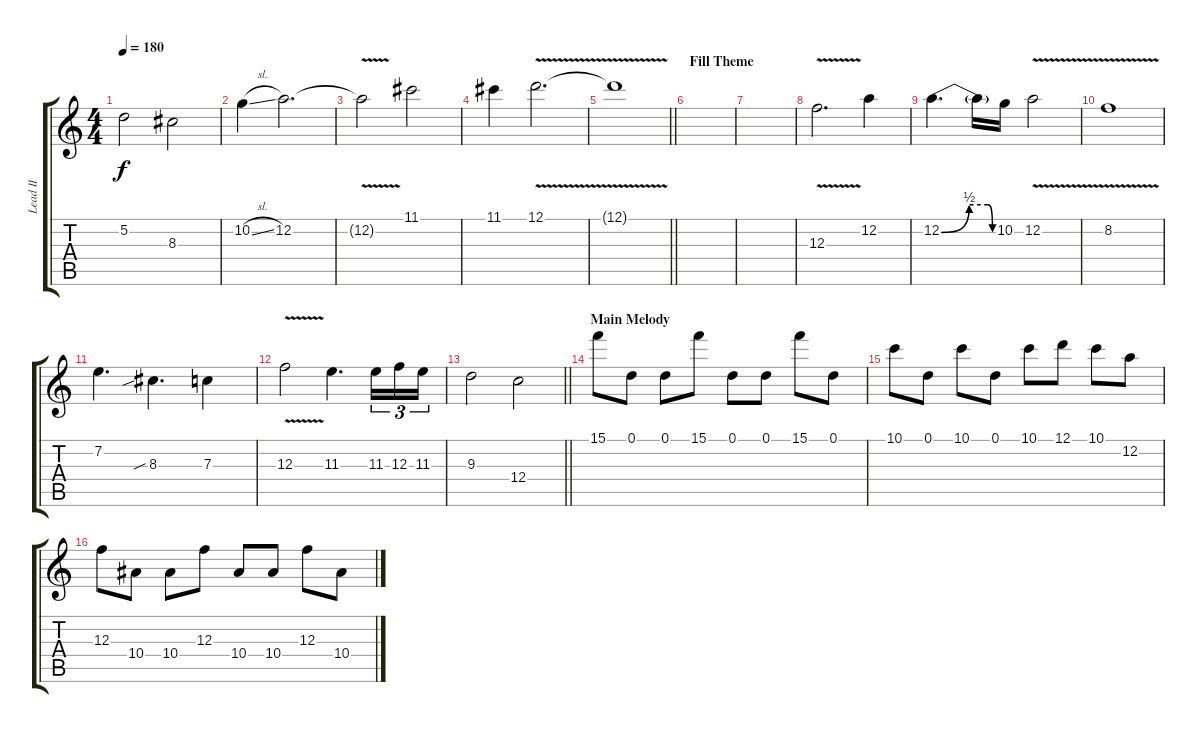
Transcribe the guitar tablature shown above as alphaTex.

\track ("Lead II" "Lead II") {instrument overdrivenguitar}
\staff {score tabs}
\tuning (D4 A3 F3 C3 G2 D2) {hide}
\ts (4 4)
\tempo 180
\clef g2
\ks c
5.2{t}.2{dy f} 8.3.2 |
10.2{sl}.4 12.2.2{d} |
12.2{v t}.2 11.1.2 |
11.1.4 12.1{v}.2{d} |
\barLineRight lightlight
12.1{t}.1 |
\section ("" "Fill Theme")
|
|
12.3{v}.2{d} 12.2.4 |
12.2{be (custom 0 0 30 2 50 2 55 0 60 0)}.4{d} 12.2{t}.16 10.2.16 12.2{v}.2 |
8.2{v}.1 |
7.2.4{d} 8.3{sib}.4{d} 7.3.4 |
12.3{v}.2 11.3.4{d} 11.3.16{tu (3 2)} 12.3.16{tu (3 2)} 11.3.16{tu (3 2)} |
\barLineRight lightlight
9.3.2 12.4.2 |
\section ("" "Main Melody")
15.1.8 0.1.8 0.1.8 15.1.8 0.1.8 0.1.8 15.1.8 0.1.8 |
10.1.8 0.1.8 10.1.8 0.1.8 10.1.8 12.1.8 10.1.8 12.2.8 |
12.3.8 10.4.8 10.4.8 12.3.8 10.4.8 10.4.8 12.3.8 10.4.8
